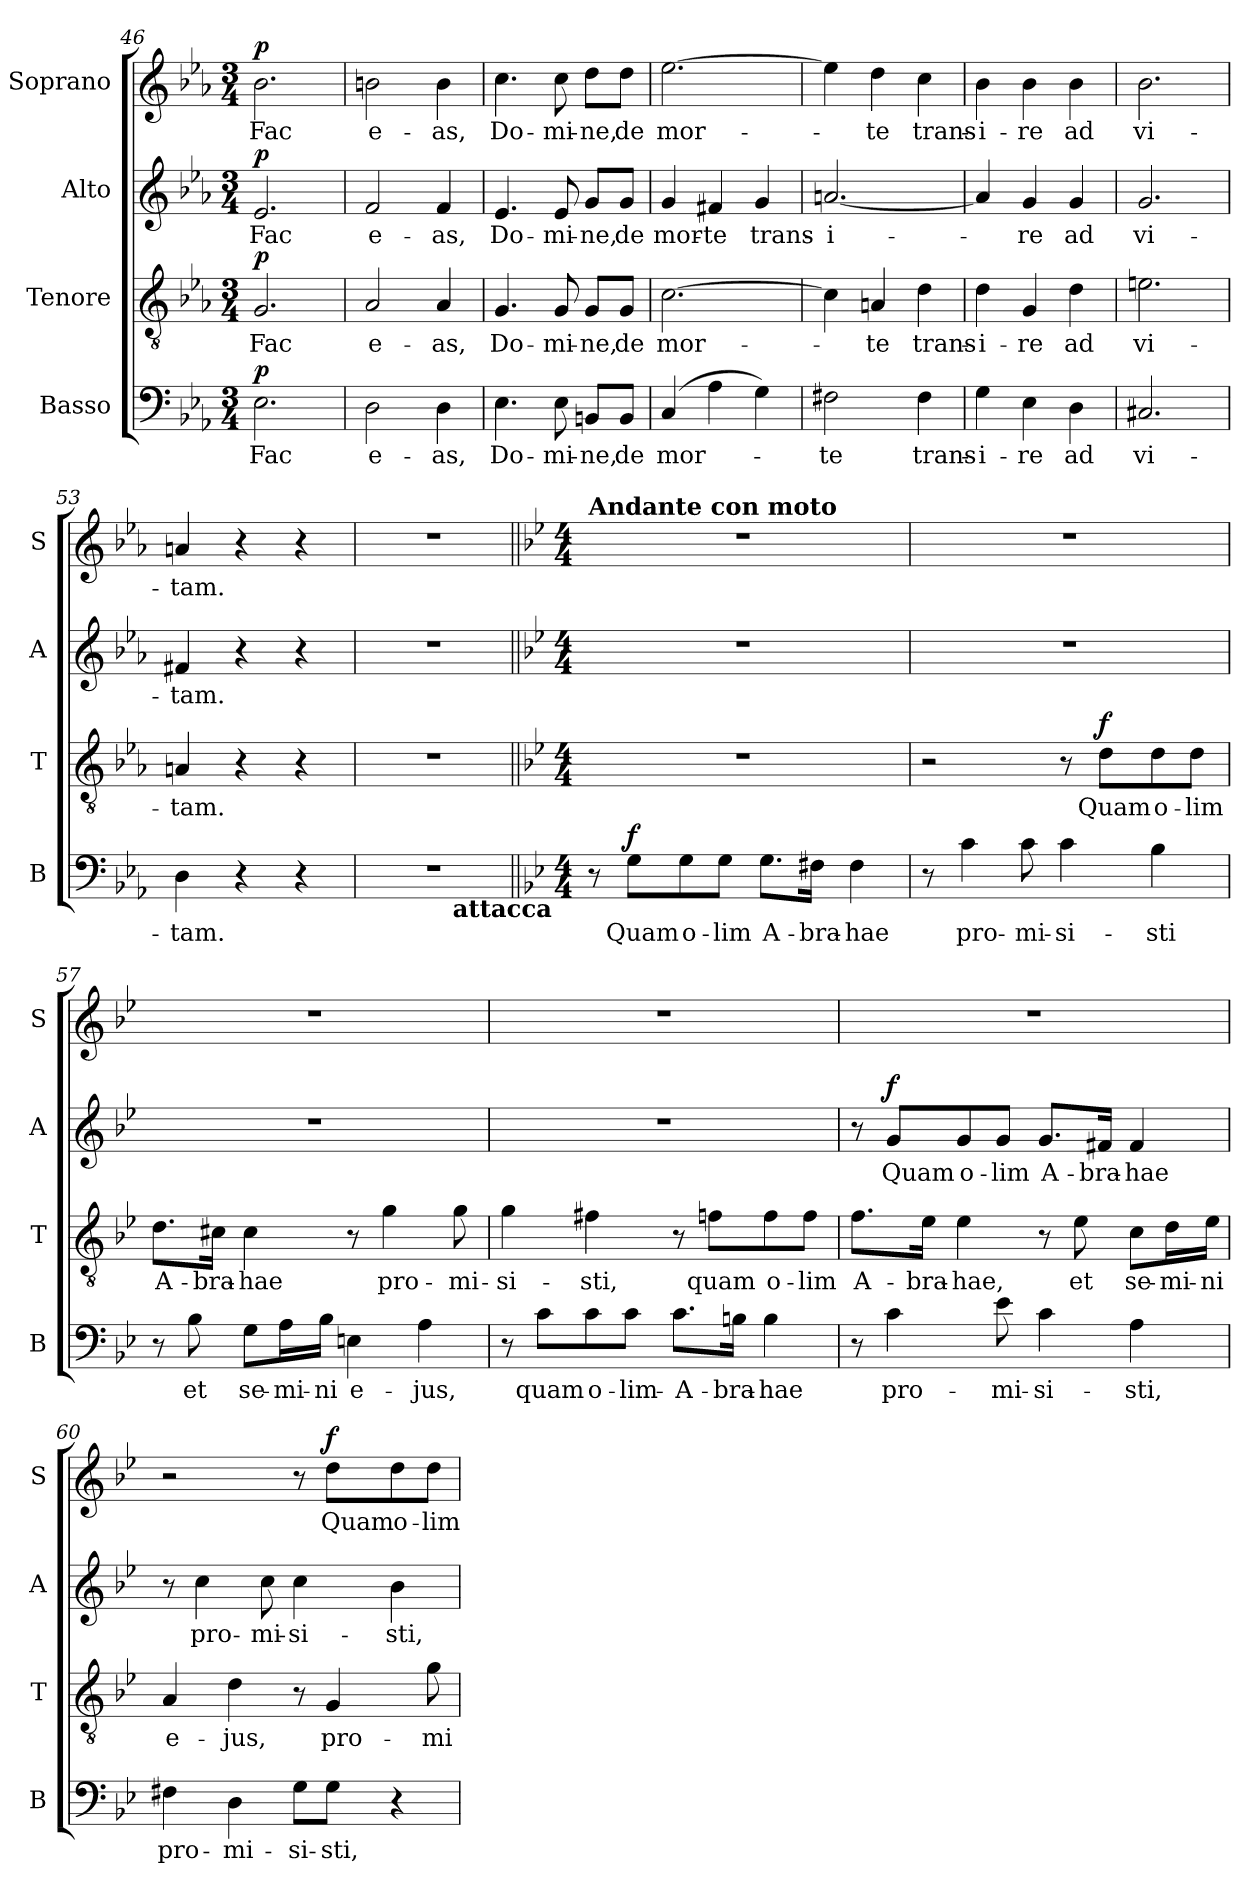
**kern	**text	**dynam	**kern	**text	**dynam	**kern	**text	**dynam	**kern	**text	**dynam
*part4	*part4	*part4	*part3	*part3	*part3	*part2	*part2	*part2	*part1	*part1	*part1
*staff4	*staff4	*staff4	*staff3	*staff3	*staff3	*staff2	*staff2	*staff2	*staff1	*staff1	*staff1
*I"Basso	*	*	*I"Tenore	*	*	*I"Alto	*	*	*I"Soprano	*	*
*I'B	*	*	*I'T	*	*	*I'A	*	*	*I'S	*	*
*clefF4	*	*	*clefGv2	*	*	*clefG2	*	*	*clefG2	*	*
*k[b-e-a-]	*	*	*k[b-e-a-]	*	*	*k[b-e-a-]	*	*	*k[b-e-a-]	*	*
*E-:	*	*	*E-:	*	*	*E-:	*	*	*E-:	*	*
*M3/4	*	*	*M3/4	*	*	*M3/4	*	*	*M3/4	*	*
=46	=46	=46	=46	=46	=46	=46	=46	=46	=46	=46	=46
!	!LO:LY:b	!LO:DY:a	!	!LO:LY:b	!LO:DY:a	!	!LO:LY:b	!LO:DY:a	!	!LO:LY:b	!LO:DY:a
2.E-\	Fac	p	2.G/	Fac	p	2.e-/	Fac	p	2.b-\	Fac	p
=47	=47	=47	=47	=47	=47	=47	=47	=47	=47	=47	=47
!	!LO:LY:b	!	!	!LO:LY:b	!	!	!LO:LY:b	!	!	!LO:LY:b	!
2D\	e-	.	2A-/	e-	.	2f/	e-	.	2bn\	e-	.
!	!LO:LY:b	!	!	!LO:LY:b	!	!	!LO:LY:b	!	!	!LO:LY:b	!
4D\	-as,	.	4A-/	-as,	.	4f/	-as,	.	4b\	-as,	.
!!LO:PB:g=z
=48	=48	=48	=48	=48	=48	=48	=48	=48	=48	=48	=48
!	!LO:LY:b	!	!	!LO:LY:b	!	!	!LO:LY:b	!	!	!LO:LY:b	!
4.E-\	Do-	.	4.G/	Do-	.	4.e-/	Do-	.	4.cc\	Do-	.
!	!LO:LY:b	!	!	!LO:LY:b	!	!	!LO:LY:b	!	!	!LO:LY:b	!
8E-\	-mi-	.	8G/	-mi-	.	8e-/	-mi-	.	8cc\	-mi-	.
!	!LO:LY:b	!	!	!LO:LY:b	!	!	!LO:LY:b	!	!	!LO:LY:b	!
8BBn/L	-ne,	.	8G/L	-ne,	.	8g/L	-ne,	.	8dd\L	-ne,	.
!	!LO:LY:b	!	!	!LO:LY:b	!	!	!LO:LY:b	!	!	!LO:LY:b	!
8BB/J	de	.	8G/J	de	.	8g/J	de	.	8dd\J	de	.
=49	=49	=49	=49	=49	=49	=49	=49	=49	=49	=49	=49
!	!LO:LY:b	!	!	!LO:LY:b	!	!	!LO:LY:b	!	!	!LO:LY:b	!
(>4C/	mor-	.	[2.c\	mor-	.	4g/	mor-	.	[2.ee-\	mor-	.
!	!	!	!	!	!	!	!LO:LY:b	!	!	!	!
4A-\	.	.	.	.	.	4f#X/	-te	.	.	.	.
!	!	!	!	!	!	!	!LO:LY:b	!	!	!	!
4G\)	.	.	.	.	.	4g/	trans-	.	.	.	.
=50	=50	=50	=50	=50	=50	=50	=50	=50	=50	=50	=50
!	!LO:LY:b	!	!	!	!	!	!LO:LY:b	!	!	!	!
2F#X\	-te	.	4c\]	.	.	[2.an/	-i-	.	4ee-\]	.	.
!	!	!	!	!LO:LY:b	!	!	!	!	!	!LO:LY:b	!
.	.	.	4An/	-te	.	.	.	.	4dd\	-te	.
!	!LO:LY:b	!	!	!LO:LY:b	!	!	!	!	!	!LO:LY:b	!
4F#\	trans-	.	4d\	trans-	.	.	.	.	4cc\	trans-	.
!!LO:LB:g=z
=51	=51	=51	=51	=51	=51	=51	=51	=51	=51	=51	=51
!	!LO:LY:b	!	!	!LO:LY:b	!	!	!	!	!	!LO:LY:b	!
4G\	-i-	.	4d\	-i-	.	4a/]	.	.	4b-\	-i-	.
!	!LO:LY:b	!	!	!LO:LY:b	!	!	!LO:LY:b	!	!	!LO:LY:b	!
4E-\	-re	.	4G/	-re	.	4g/	-re	.	4b-\	-re	.
!	!LO:LY:b	!	!	!LO:LY:b	!	!	!LO:LY:b	!	!	!LO:LY:b	!
4D\	ad	.	4d\	ad	.	4g/	ad	.	4b-\	ad	.
=52	=52	=52	=52	=52	=52	=52	=52	=52	=52	=52	=52
!	!LO:LY:b	!	!	!LO:LY:b	!	!	!LO:LY:b	!	!	!LO:LY:b	!
2.C#X/	vi-	.	2.en\	vi-	.	2.g/	vi-	.	2.b-\	vi-	.
=53	=53	=53	=53	=53	=53	=53	=53	=53	=53	=53	=53
!	!LO:LY:b	!	!	!LO:LY:b	!	!	!LO:LY:b	!	!	!LO:LY:b	!
4D\	-tam.	.	4An/	-tam.	.	4f#X/	-tam.	.	4an/	-tam.	.
4r	.	.	4r	.	.	4r	.	.	4r	.	.
4r	.	.	4r	.	.	4r	.	.	4r	.	.
=54	=54	=54	=54	=54	=54	=54	=54	=54	=54	=54	=54
*^	*	*	*	*	*	*	*	*	*	*	*
2.r	2ryy	.	.	2.r	.	.	2.r	.	.	2.r	.	.
!	!LO:TX:b:B:t=attacca	!	!	!	!	!	!	!	!	!	!	!
.	4ryy	.	.	.	.	.	.	.	.	.	.	.
*v	*v	*	*	*	*	*	*	*	*	*	*	*
!!LO:PB:g=z
=55||	=55||	=55||	=55||	=55||	=55||	=55||	=55||	=55||	=55||	=55||	=55||
*k[b-e-]	*	*	*k[b-e-]	*	*	*k[b-e-]	*	*	*k[b-e-]	*	*
*g:	*	*	*g:	*	*	*g:	*	*	*g:	*	*
*M4/4	*	*	*M4/4	*	*	*M4/4	*	*	*M4/4	*	*
*^	*	*	*	*	*	*	*	*	*	*	*
!	!	!	!	!	!	!	!	!	!	!LO:TX:a:B:t=Andante con moto	!	!
*v	*v	*	*	*	*	*	*	*	*	*	*	*
8r	.	.	1r	.	.	1r	.	.	1r	.	.
!	!LO:LY:b	!LO:DY:a	!	!	!	!	!	!	!	!	!
8G\L	Quam	f	.	.	.	.	.	.	.	.	.
!	!LO:LY:b	!	!	!	!	!	!	!	!	!	!
8G\	o-	.	.	.	.	.	.	.	.	.	.
!	!LO:LY:b	!	!	!	!	!	!	!	!	!	!
8G\J	-lim	.	.	.	.	.	.	.	.	.	.
!	!LO:LY:b	!	!	!	!	!	!	!	!	!	!
8.G\L	A-	.	.	.	.	.	.	.	.	.	.
!	!LO:LY:b	!	!	!	!	!	!	!	!	!	!
16F#X\Jk	-bra-	.	.	.	.	.	.	.	.	.	.
!	!LO:LY:b	!	!	!	!	!	!	!	!	!	!
4F#\	-hae	.	.	.	.	.	.	.	.	.	.
=56	=56	=56	=56	=56	=56	=56	=56	=56	=56	=56	=56
8r	.	.	2r	.	.	1r	.	.	1r	.	.
!	!LO:LY:b	!	!	!	!	!	!	!	!	!	!
4c\	pro-	.	.	.	.	.	.	.	.	.	.
!	!LO:LY:b	!	!	!	!	!	!	!	!	!	!
8c\	-mi-	.	.	.	.	.	.	.	.	.	.
!	!LO:LY:b	!	!	!	!	!	!	!	!	!	!
4c\	-si-	.	8r	.	.	.	.	.	.	.	.
!	!	!	!	!LO:LY:b	!LO:DY:a	!	!	!	!	!	!
.	.	.	8d\L	Quam	f	.	.	.	.	.	.
!	!LO:LY:b	!	!	!LO:LY:b	!	!	!	!	!	!	!
4B-\	-sti	.	8d\	o-	.	.	.	.	.	.	.
!	!	!	!	!LO:LY:b	!	!	!	!	!	!	!
.	.	.	8d\J	-lim	.	.	.	.	.	.	.
=57	=57	=57	=57	=57	=57	=57	=57	=57	=57	=57	=57
!	!	!	!	!LO:LY:b	!	!	!	!	!	!	!
8r	.	.	8.d\L	A-	.	1r	.	.	1r	.	.
!	!LO:LY:b	!	!	!	!	!	!	!	!	!	!
8B-\	et	.	.	.	.	.	.	.	.	.	.
!	!	!	!	!LO:LY:b	!	!	!	!	!	!	!
.	.	.	16c#X\Jk	-bra-	.	.	.	.	.	.	.
!	!LO:LY:b	!	!	!LO:LY:b	!	!	!	!	!	!	!
8G\L	se-	.	4c#\	-hae	.	.	.	.	.	.	.
!	!LO:LY:b	!	!	!	!	!	!	!	!	!	!
16A\L	-mi-	.	.	.	.	.	.	.	.	.	.
!	!LO:LY:b	!	!	!	!	!	!	!	!	!	!
16B-\JJ	-ni	.	.	.	.	.	.	.	.	.	.
!	!LO:LY:b	!	!	!	!	!	!	!	!	!	!
4En\	e-	.	8r	.	.	.	.	.	.	.	.
!	!	!	!	!LO:LY:b	!	!	!	!	!	!	!
.	.	.	4g\	pro-	.	.	.	.	.	.	.
!	!LO:LY:b	!	!	!	!	!	!	!	!	!	!
4A\	-jus,	.	.	.	.	.	.	.	.	.	.
!	!	!	!	!LO:LY:b	!	!	!	!	!	!	!
.	.	.	8g\	-mi-	.	.	.	.	.	.	.
=58	=58	=58	=58	=58	=58	=58	=58	=58	=58	=58	=58
!	!	!	!	!LO:LY:b	!	!	!	!	!	!	!
8r	.	.	4g\	-si-	.	1r	.	.	1r	.	.
!	!LO:LY:b	!	!	!	!	!	!	!	!	!	!
8c\L	quam	.	.	.	.	.	.	.	.	.	.
!	!LO:LY:b	!	!	!LO:LY:b	!	!	!	!	!	!	!
8c\	o-	.	4f#X\	-sti,	.	.	.	.	.	.	.
!	!LO:LY:b	!	!	!	!	!	!	!	!	!	!
8c\J	-lim-	.	.	.	.	.	.	.	.	.	.
!	!LO:LY:b	!	!	!	!	!	!	!	!	!	!
8.c\L	-A-	.	8r	.	.	.	.	.	.	.	.
!	!	!	!	!LO:LY:b	!	!	!	!	!	!	!
.	.	.	8fn\L	quam	.	.	.	.	.	.	.
!	!LO:LY:b	!	!	!	!	!	!	!	!	!	!
16Bn\Jk	-bra-	.	.	.	.	.	.	.	.	.	.
!	!LO:LY:b	!	!	!LO:LY:b	!	!	!	!	!	!	!
4B\	-hae	.	8f\	o-	.	.	.	.	.	.	.
!	!	!	!	!LO:LY:b	!	!	!	!	!	!	!
.	.	.	8f\J	-lim	.	.	.	.	.	.	.
!!LO:LB:g=z
=59	=59	=59	=59	=59	=59	=59	=59	=59	=59	=59	=59
!	!	!	!	!LO:LY:b	!	!	!	!	!	!	!
8r	.	.	8.f\L	A-	.	8r	.	.	1r	.	.
!	!LO:LY:b	!	!	!	!	!	!LO:LY:b	!LO:DY:a	!	!	!
4c\	pro-	.	.	.	.	8g/L	Quam	f	.	.	.
!	!	!	!	!LO:LY:b	!	!	!	!	!	!	!
.	.	.	16e-\Jk	-bra-	.	.	.	.	.	.	.
!	!	!	!	!LO:LY:b	!	!	!LO:LY:b	!	!	!	!
.	.	.	4e-\	-hae,	.	8g/	o-	.	.	.	.
!	!LO:LY:b	!	!	!	!	!	!LO:LY:b	!	!	!	!
8e-\	-mi-	.	.	.	.	8g/J	-lim	.	.	.	.
!	!LO:LY:b	!	!	!	!	!	!LO:LY:b	!	!	!	!
4c\	-si-	.	8r	.	.	8.g/L	A-	.	.	.	.
!	!	!	!	!LO:LY:b	!	!	!	!	!	!	!
.	.	.	8e-\	et	.	.	.	.	.	.	.
!	!	!	!	!	!	!	!LO:LY:b	!	!	!	!
.	.	.	.	.	.	16f#X/Jk	-bra-	.	.	.	.
!	!LO:LY:b	!	!	!LO:LY:b	!	!	!LO:LY:b	!	!	!	!
4A\	-sti,	.	8c\L	se-	.	4f#/	-hae	.	.	.	.
!	!	!	!	!LO:LY:b	!	!	!	!	!	!	!
.	.	.	16d\L	-mi-	.	.	.	.	.	.	.
!	!	!	!	!LO:LY:b	!	!	!	!	!	!	!
.	.	.	16e-\JJ	-ni	.	.	.	.	.	.	.
=60	=60	=60	=60	=60	=60	=60	=60	=60	=60	=60	=60
!	!LO:LY:b	!	!	!LO:LY:b	!	!	!	!	!	!	!
4F#X\	pro-	.	4A/	e-	.	8r	.	.	2r	.	.
!	!	!	!	!	!	!	!LO:LY:b	!	!	!	!
.	.	.	.	.	.	4cc\	pro-	.	.	.	.
!	!LO:LY:b	!	!	!LO:LY:b	!	!	!	!	!	!	!
4D\	-mi-	.	4d\	-jus,	.	.	.	.	.	.	.
!	!	!	!	!	!	!	!LO:LY:b	!	!	!	!
.	.	.	.	.	.	8cc\	-mi-	.	.	.	.
!	!LO:LY:b	!	!	!	!	!	!LO:LY:b	!	!	!	!
8G\L	-si-	.	8r	.	.	4cc\	-si-	.	8r	.	.
!	!LO:LY:b	!	!	!LO:LY:b	!	!	!	!	!	!LO:LY:b	!LO:DY:a
8G\J	-sti,	.	4G/	pro-	.	.	.	.	8dd\L	Quam	f
!	!	!	!	!	!	!	!LO:LY:b	!	!	!LO:LY:b	!
4r	.	.	.	.	.	4b-\	-sti,	.	8dd\	o-	.
!	!	!	!	!LO:LY:b	!	!	!	!	!	!LO:LY:b	!
.	.	.	8g\	-mi-	.	.	.	.	8dd\J	-lim	.
=	=	=	=	=	=	=	=	=	=	=	=
*-	*-	*-	*-	*-	*-	*-	*-	*-	*-	*-	*-
